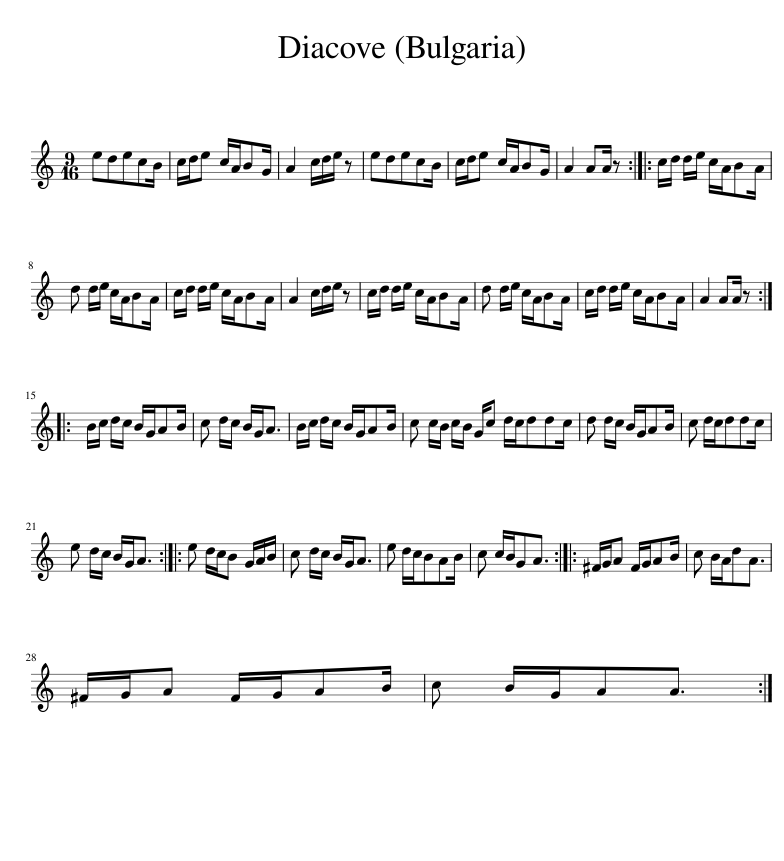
X:1
L:1/8
M:9/16
I:linebreak $
K:C
V:1 treble
V:1
 edecB/ | c/d/e c/A/BG/ | A2 c/d/e/ z | edecB/ | c/d/e c/A/BG/ | %5
 A2 AA/ z :: c/d/ d/e/ c/A/BA/ |$ d d/e/ c/A/BA/ | c/d/ d/e/ c/A/BA/ | A2 c/d/e/ z | %10
 c/d/ d/e/ c/A/BA/ | d d/e/ c/A/BA/ | c/d/ d/e/ c/A/BA/ | A2 AA/ z ::$ B/c/ d/c/ B/G/AB/ | %15
 c d/c/ B/G<A | B/c/ d/c/ B/G/AB/ | c c/B/ c/B/ G/c d/c/ddc/ | d d/c/ B/G/AB/ | c d/c/ddc/ |$ %20
 e d/c/ B/G<A :: e d/c/B G/A/B/ | c d/c/ B/G<A | e d/c/BAB/ | c c/B/GA3/2 :: %25
 ^F/G/A F/G/AB/ | c B/A/dA3/2 |$ ^F/G/A F/G/AB/ | c B/G/AA3/2 :| %29
